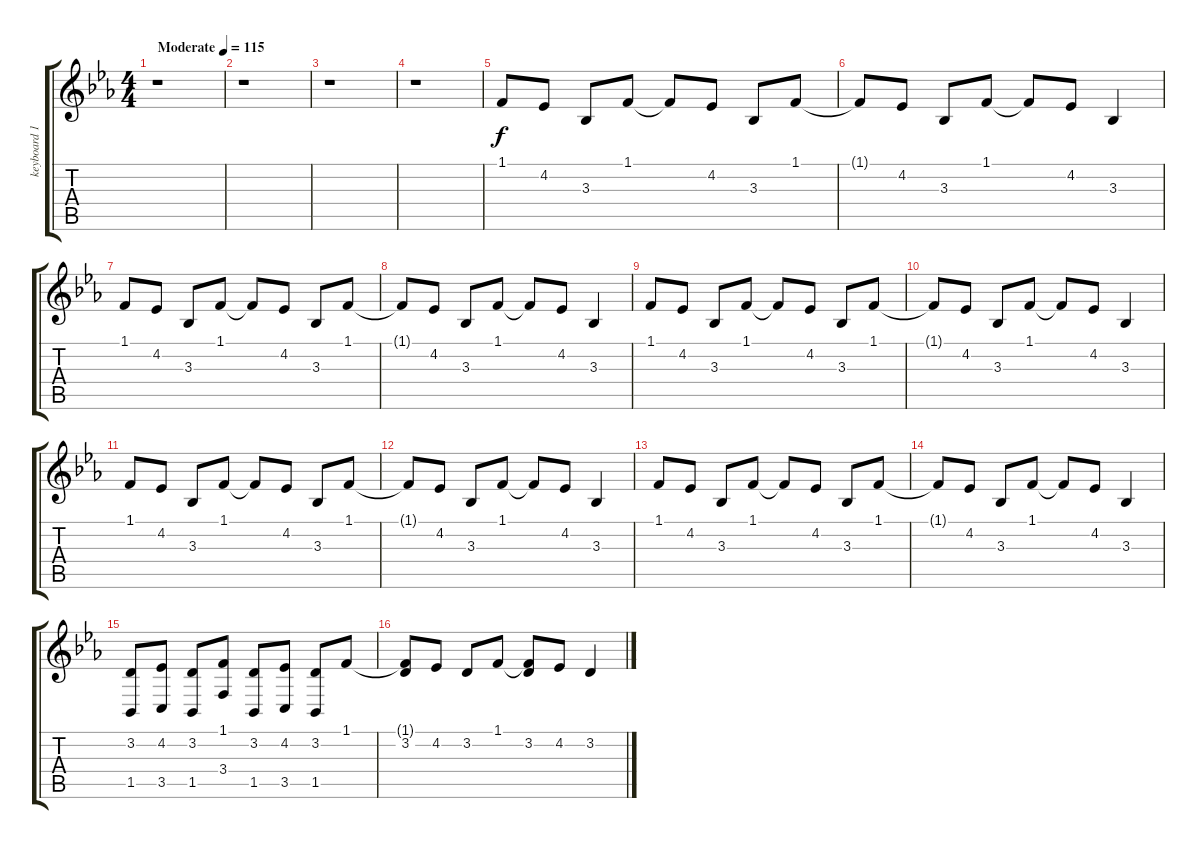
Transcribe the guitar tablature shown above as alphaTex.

\track ("keyboard 1" "keyboard 1") {instrument pad3polysynth}
\staff {score tabs}
\tuning (E4 B3 G3 D3 A2 E2) {hide}
\ts (4 4)
\tempo (115 "Moderate")
\clef g2
\ks eb
r.1{dy f instrument pad3polysynth} |
r.1 |
r.1 |
r.1 |
1.1.8 4.2.8 3.3.8 1.1.8 1.1{t}.8 4.2.8 3.3.8 1.1.8 |
1.1{t}.8 4.2.8 3.3.8 1.1.8 1.1{t}.8 4.2.8 3.3.4 |
1.1.8 4.2.8 3.3.8 1.1.8 1.1{t}.8 4.2.8 3.3.8 1.1.8 |
1.1{t}.8 4.2.8 3.3.8 1.1.8 1.1{t}.8 4.2.8 3.3.4 |
1.1.8 4.2.8 3.3.8 1.1.8 1.1{t}.8 4.2.8 3.3.8 1.1.8 |
1.1{t}.8 4.2.8 3.3.8 1.1.8 1.1{t}.8 4.2.8 3.3.4 |
1.1.8 4.2.8 3.3.8 1.1.8 1.1{t}.8 4.2.8 3.3.8 1.1.8 |
1.1{t}.8 4.2.8 3.3.8 1.1.8 1.1{t}.8 4.2.8 3.3.4 |
1.1.8 4.2.8 3.3.8 1.1.8 1.1{t}.8 4.2.8 3.3.8 1.1.8 |
1.1{t}.8 4.2.8 3.3.8 1.1.8 1.1{t}.8 4.2.8 3.3.4 |
(3.2 1.5).8 (4.2 3.5).8 (3.2 1.5).8 (1.1 3.4).8 (3.2 1.5).8 (4.2 3.5).8 (3.2 1.5).8 1.1.8 |
(1.1{t} 3.2).8 4.2.8 3.2.8 1.1.8 (1.1{t} 3.2).8 4.2.8 3.2.4
